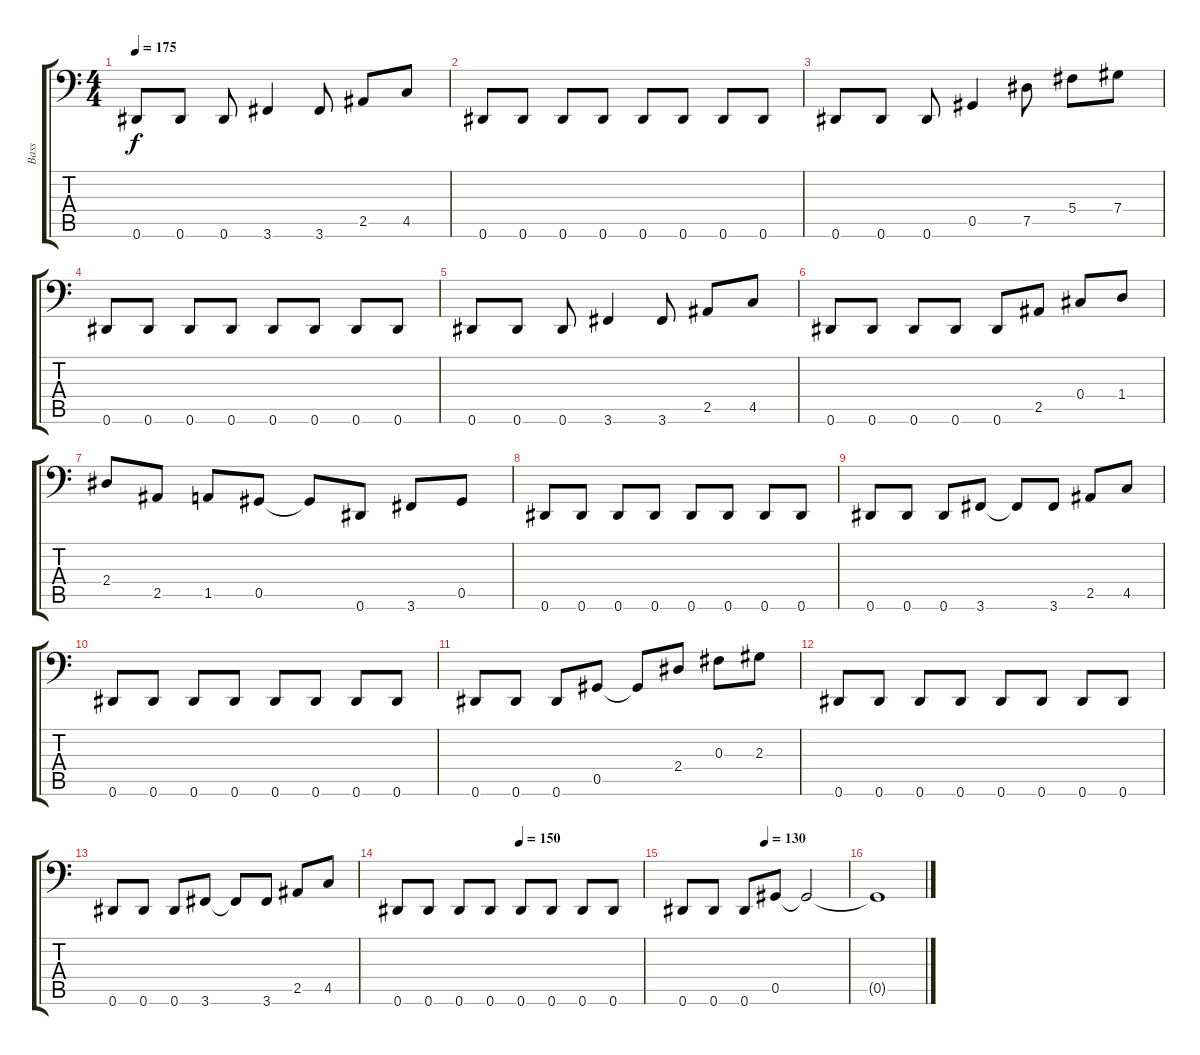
\track ("Bass" "Bass") {instrument electricbasspick}
\staff {score tabs}
\tuning (Eb3 Bb2 Gb2 Db2 Ab1 Eb1) {hide}
\ts (4 4)
\tempo 175
\clef f4
\ks c
0.6.8{dy f} 0.6.8 0.6.8 3.6.4 3.6.8 2.5.8 4.5.8 |
0.6.8 0.6.8 0.6.8 0.6.8 0.6.8 0.6.8 0.6.8 0.6.8 |
0.6.8 0.6.8 0.6.8 0.5.4 7.5.8 5.4.8 7.4.8 |
0.6.8 0.6.8 0.6.8 0.6.8 0.6.8 0.6.8 0.6.8 0.6.8 |
0.6.8 0.6.8 0.6.8 3.6.4 3.6.8 2.5.8 4.5.8 |
0.6.8 0.6.8 0.6.8 0.6.8 0.6.8 2.5.8 0.4.8 1.4.8 |
2.4.8 2.5.8 1.5.8 0.5.8 0.5{t}.8 0.6.8 3.6.8 0.5.8 |
0.6.8 0.6.8 0.6.8 0.6.8 0.6.8 0.6.8 0.6.8 0.6.8 |
0.6.8 0.6.8 0.6.8 3.6.8 3.6{t}.8 3.6.8 2.5.8 4.5.8 |
0.6.8 0.6.8 0.6.8 0.6.8 0.6.8 0.6.8 0.6.8 0.6.8 |
0.6.8 0.6.8 0.6.8 0.5.8 0.5{t}.8 2.4.8 0.3.8 2.3.8 |
0.6.8 0.6.8 0.6.8 0.6.8 0.6.8 0.6.8 0.6.8 0.6.8 |
0.6.8 0.6.8 0.6.8 3.6.8 3.6{t}.8 3.6.8 2.5.8 4.5.8 |
\tempo (150 0.5)
0.6.8 0.6.8 0.6.8 0.6.8 0.6.8 0.6.8 0.6.8 0.6.8 |
\tempo (130 0.5)
0.6.8 0.6.8 0.6.8 0.5.8 0.5{t}.2 |
0.5{t}.1
